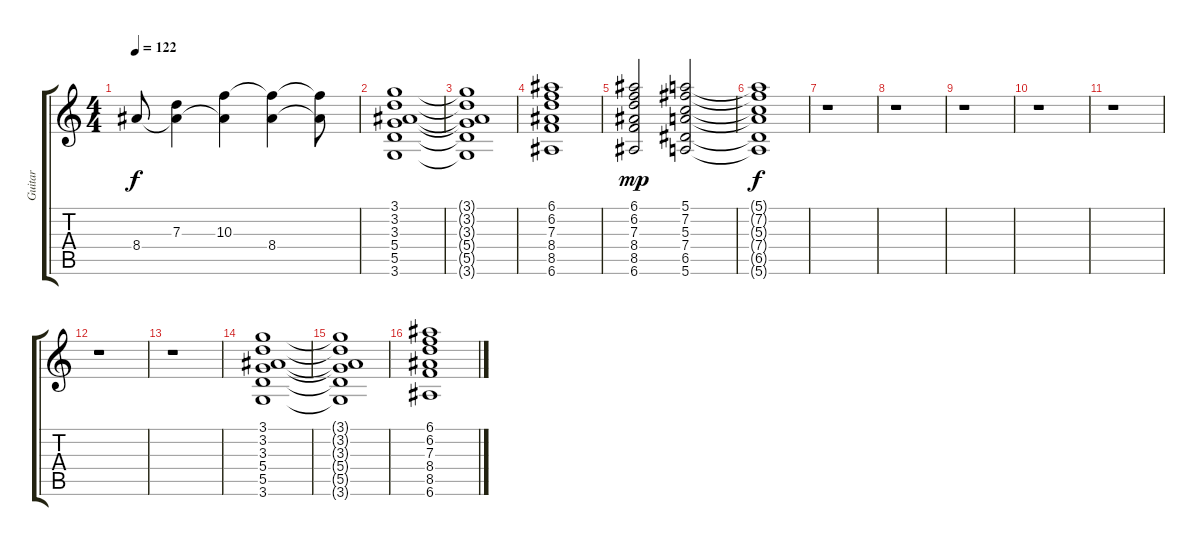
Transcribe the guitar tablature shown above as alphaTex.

\track ("Guitar" "Guitar") {mute instrument electricguitarjazz}
\staff {score tabs}
\tuning (E4 B3 G3 D3 A2 E2) {hide}
\ts (4 4)
\tempo 122
\clef g2
\ks c
8.4.8{dy f} (7.3 8.4{t}).4 (10.3 8.4{t}).4 (10.3{t} 8.4).4 (10.3{t} 8.4{t}).8 |
(3.1 3.2 3.3 5.4 5.5 3.6).1 |
(3.1{t} 3.2{t} 3.3{t} 5.4{t} 5.5{t} 3.6{t}).1 |
(6.1 6.2 7.3 8.4 8.5 6.6).1 |
(6.1 6.2 7.3 8.4 8.5 6.6).2{dy mp} (5.1 7.2 5.3 7.4 6.5 5.6).2 |
(5.1{t} 7.2{t} 5.3{t} 7.4{t} 6.5{t} 5.6{t}).1{dy f} |
r.1 |
r.1 |
r.1 |
r.1 |
r.1 |
r.1 |
r.1 |
(3.1 3.2 3.3 5.4 5.5 3.6).1 |
(3.1{t} 3.2{t} 3.3{t} 5.4{t} 5.5{t} 3.6{t}).1 |
(6.1 6.2 7.3 8.4 8.5 6.6).1
